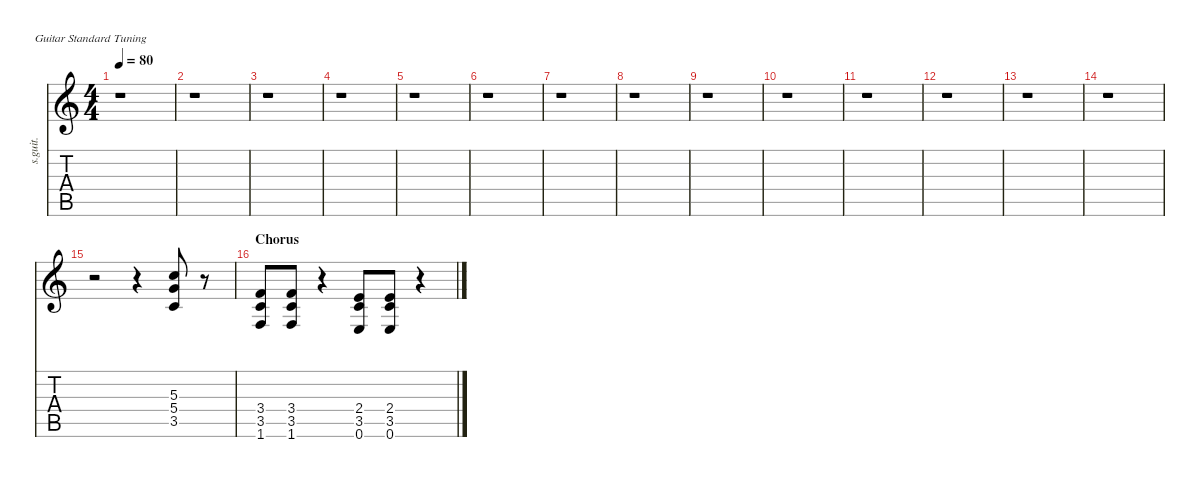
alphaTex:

\defaultSystemsLayout 4
\hideDynamics
\bracketExtendMode nobrackets
\track ("Billie Joe Armstrong - Rhythm" "s.guit.") {instrument distortionguitar}
\staff {score tabs}
\tuning (E4 B3 G3 D3 A2 E2)
\ts (4 4)
\tempo 80
\clef g2
\ks c
r.1{dy f} |
r.1 |
r.1 |
r.1 |
r.1 |
r.1 |
r.1 |
r.1 |
r.1 |
r.1 |
r.1 |
r.1 |
r.1 |
r.1 |
r.2 r.4 (5.3 5.4 3.5).8{lyrics (0 "") lyrics (1 "") lyrics (2 "") lyrics (3 "") lyrics (4 "")} r.8 |
\section ("" "Chorus")
(3.4 3.5 1.6).8{lyrics (0 "") lyrics (1 "") lyrics (2 "") lyrics (3 "") lyrics (4 "")} (3.4 3.5 1.6).8{lyrics (0 "") lyrics (1 "") lyrics (2 "") lyrics (3 "") lyrics (4 "")} r.4 (2.4 3.5 0.6).8{lyrics (0 "") lyrics (1 "") lyrics (2 "") lyrics (3 "") lyrics (4 "")} (2.4 3.5 0.6).8{lyrics (0 "") lyrics (1 "") lyrics (2 "") lyrics (3 "") lyrics (4 "")} r.4
